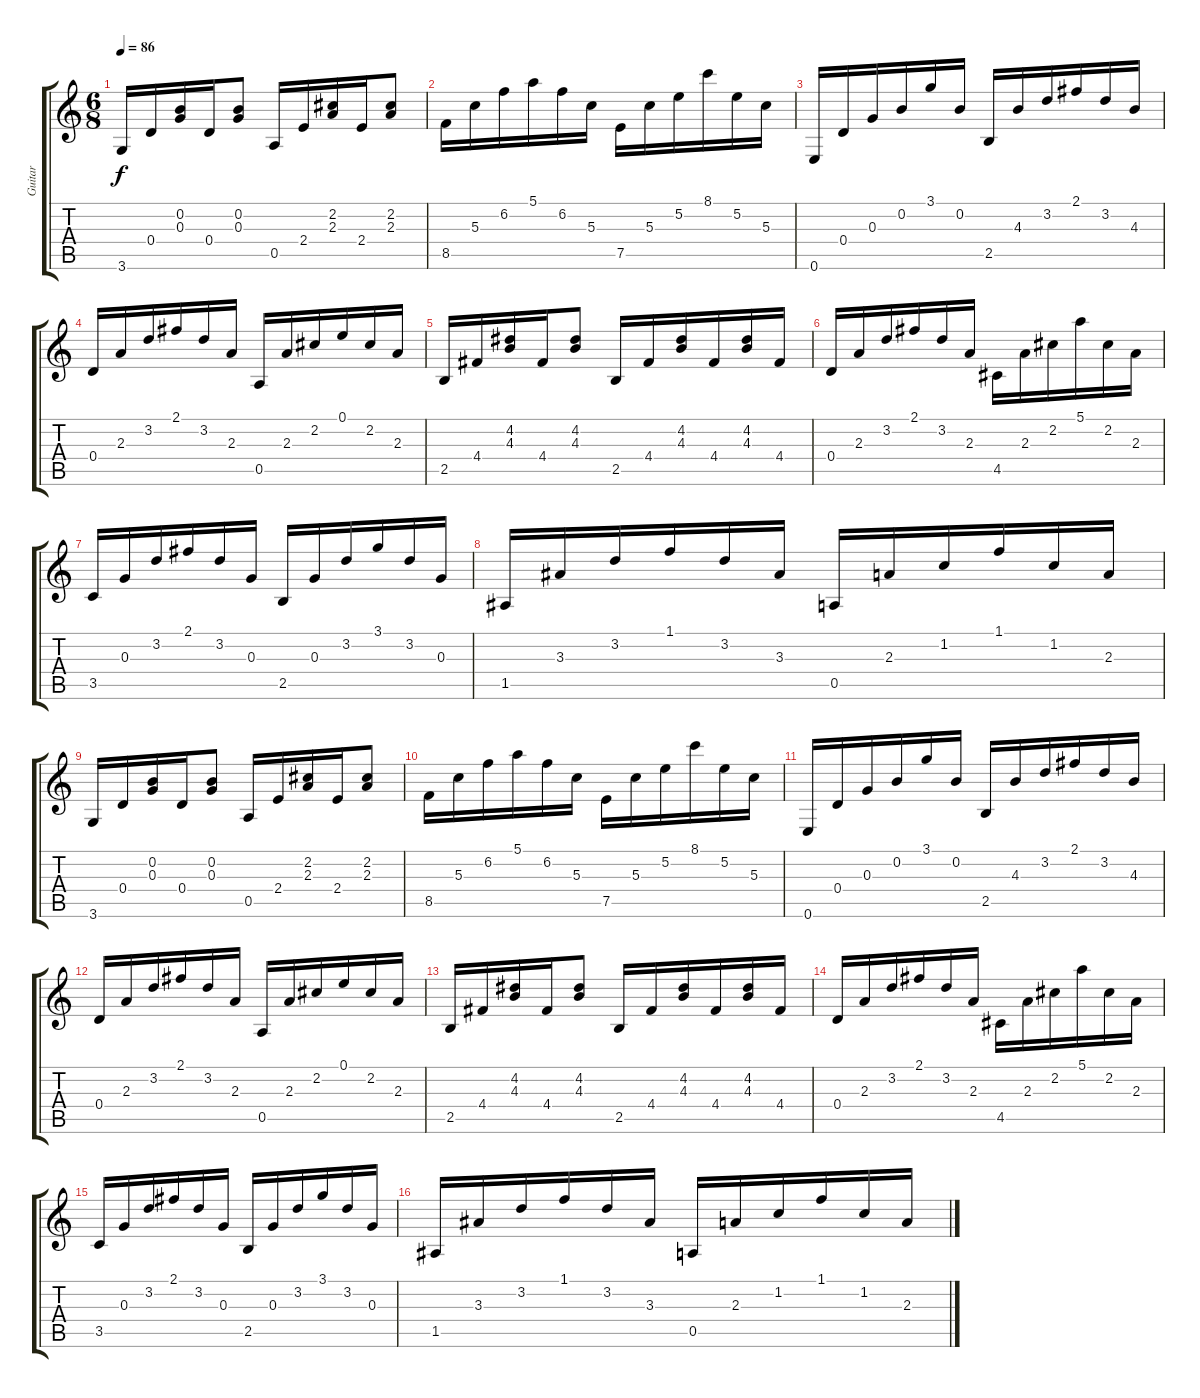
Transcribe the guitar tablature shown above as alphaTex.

\track ("Guitar" "Guitar") {instrument acousticguitarnylon}
\staff {score tabs}
\tuning (E4 B3 G3 D3 A2 E2) {hide}
\ts (6 8)
\tempo 86
\clef g2
\ks c
3.6.16{dy f} 0.4.16 (0.2 0.3).16 0.4.16 (0.2 0.3).8 0.5.16 2.4.16 (2.2 2.3).16 2.4.16 (2.2 2.3).8 |
8.5.16 5.3.16 6.2.16 5.1.16 6.2.16 5.3.16 7.5.16 5.3.16 5.2.16 8.1.16 5.2.16 5.3.16 |
0.6.16 0.4.16 0.3.16 0.2.16 3.1.16 0.2.16 2.5.16 4.3.16 3.2.16 2.1.16 3.2.16 4.3.16 |
0.4.16 2.3.16 3.2.16 2.1.16 3.2.16 2.3.16 0.5.16 2.3.16 2.2.16 0.1.16 2.2.16 2.3.16 |
2.5.16 4.4.16 (4.2 4.3).16 4.4.16 (4.2 4.3).8 2.5.16 4.4.16 (4.2 4.3).16 4.4.16 (4.2 4.3).16 4.4.16 |
0.4.16 2.3.16 3.2.16 2.1.16 3.2.16 2.3.16 4.5.16 2.3.16 2.2.16 5.1.16 2.2.16 2.3.16 |
3.5.16 0.3.16 3.2.16 2.1.16 3.2.16 0.3.16 2.5.16 0.3.16 3.2.16 3.1.16 3.2.16 0.3.16 |
1.5.16 3.3.16 3.2.16 1.1.16 3.2.16 3.3.16 0.5.16 2.3.16 1.2.16 1.1.16 1.2.16 2.3.16 |
3.6.16 0.4.16 (0.2 0.3).16 0.4.16 (0.2 0.3).8 0.5.16 2.4.16 (2.2 2.3).16 2.4.16 (2.2 2.3).8 |
8.5.16 5.3.16 6.2.16 5.1.16 6.2.16 5.3.16 7.5.16 5.3.16 5.2.16 8.1.16 5.2.16 5.3.16 |
0.6.16 0.4.16 0.3.16 0.2.16 3.1.16 0.2.16 2.5.16 4.3.16 3.2.16 2.1.16 3.2.16 4.3.16 |
0.4.16 2.3.16 3.2.16 2.1.16 3.2.16 2.3.16 0.5.16 2.3.16 2.2.16 0.1.16 2.2.16 2.3.16 |
2.5.16 4.4.16 (4.2 4.3).16 4.4.16 (4.2 4.3).8 2.5.16 4.4.16 (4.2 4.3).16 4.4.16 (4.2 4.3).16 4.4.16 |
0.4.16 2.3.16 3.2.16 2.1.16 3.2.16 2.3.16 4.5.16 2.3.16 2.2.16 5.1.16 2.2.16 2.3.16 |
3.5.16 0.3.16 3.2.16 2.1.16 3.2.16 0.3.16 2.5.16 0.3.16 3.2.16 3.1.16 3.2.16 0.3.16 |
1.5.16 3.3.16 3.2.16 1.1.16 3.2.16 3.3.16 0.5.16 2.3.16 1.2.16 1.1.16 1.2.16 2.3.16
